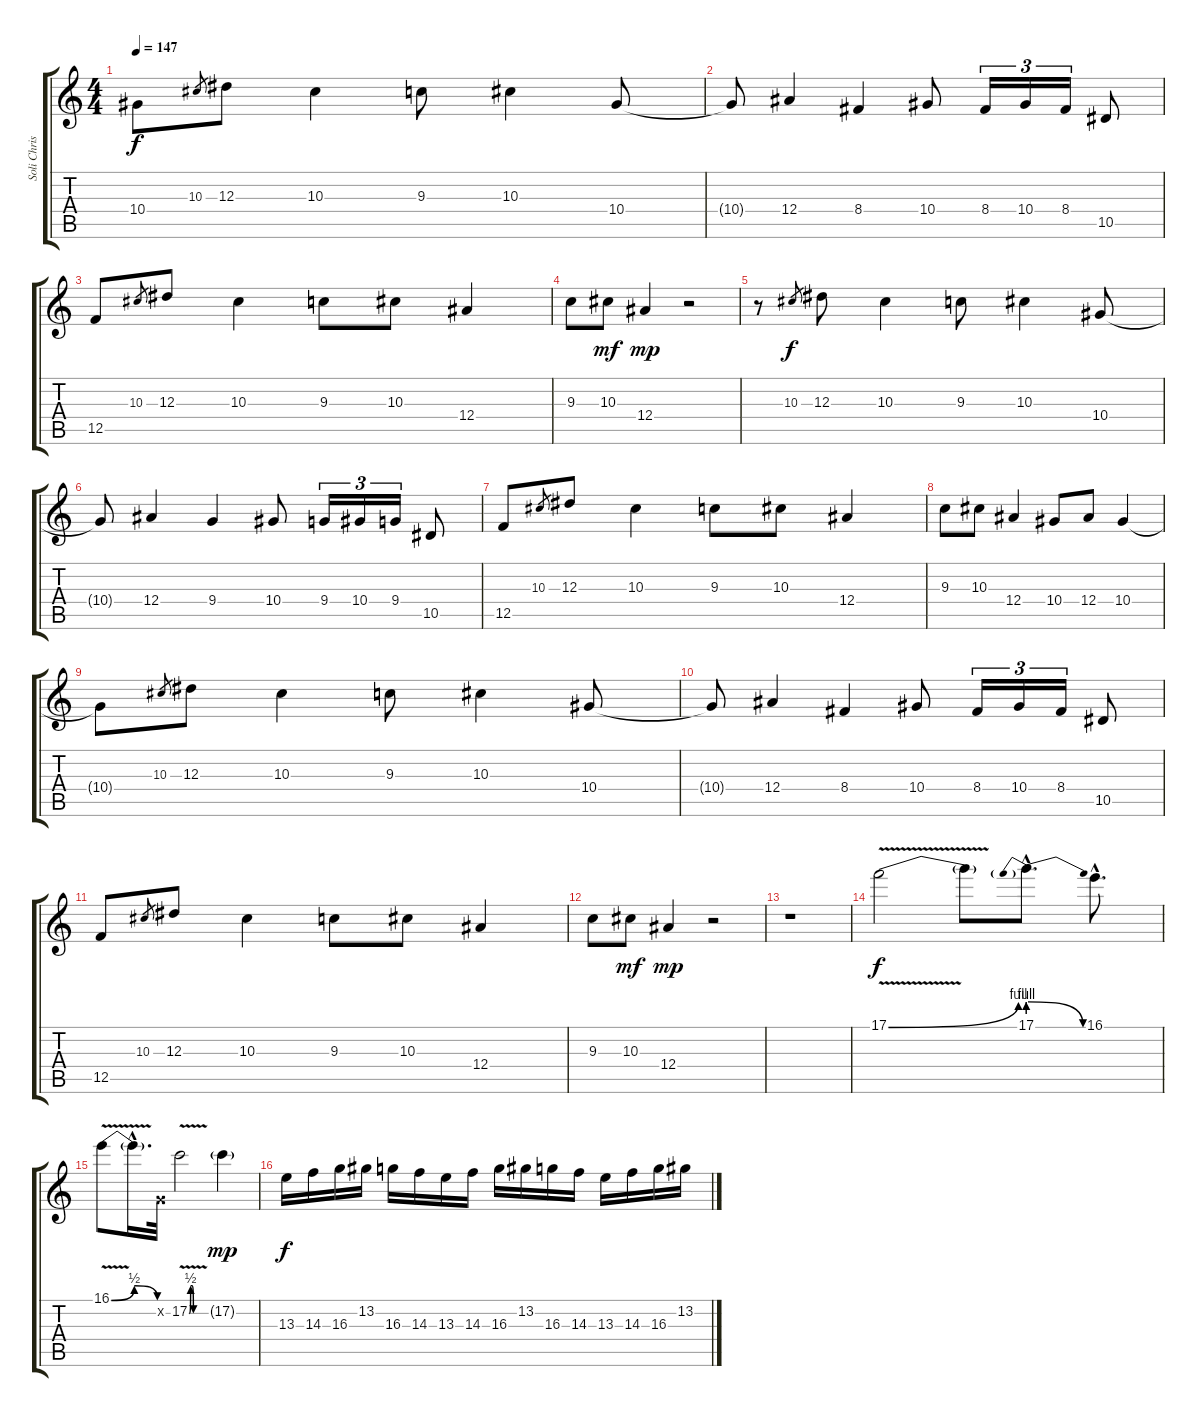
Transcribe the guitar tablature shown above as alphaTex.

\track ("Soli Christopher Amott" "Soli Chris") {instrument distortionguitar}
\staff {score tabs}
\tuning (C4 G3 Eb3 Bb2 F2 C2) {hide}
\ts (4 4)
\tempo 147
\clef g2
\ks c
10.4{t}.8{dy f} 10.3.8{gr} 12.3.8 10.3.4 9.3.8 10.3.4 10.4.8 |
10.4{t}.8 12.4.4 8.4.4 10.4.8 8.4.16{tu (3 2)} 10.4.16{tu (3 2)} 8.4.16{tu (3 2)} 10.5.8 |
12.5.8 10.3.8{gr} 12.3.8 10.3.4 9.3.8 10.3.8 12.4.4 |
9.3.8 10.3.8{dy mf} 12.4.4{dy mp} r.2 |
r.8 10.3.8{gr dy f} 12.3.8 10.3.4 9.3.8 10.3.4 10.4.8 |
10.4{t}.8 12.4.4 9.4.4 10.4.8 9.4.16{tu (3 2)} 10.4.16{tu (3 2)} 9.4.16{tu (3 2)} 10.5.8 |
12.5.8 10.3.8{gr} 12.3.8 10.3.4 9.3.8 10.3.8 12.4.4 |
9.3.8 10.3.8 12.4.4 10.4.8 12.4.8 10.4.4 |
10.4{t}.8 10.3.8{gr} 12.3.8 10.3.4 9.3.8 10.3.4 10.4.8 |
10.4{t}.8 12.4.4 8.4.4 10.4.8 8.4.16{tu (3 2)} 10.4.16{tu (3 2)} 8.4.16{tu (3 2)} 10.5.8 |
12.5.8 10.3.8{gr} 12.3.8 10.3.4 9.3.8 10.3.8 12.4.4 |
9.3.8 10.3.8{dy mf} 12.4.4{dy mp} r.2 |
r.1 |
17.1{be (bend 0 0 60 4) v}.2{dy f} 17.1{t}.8 17.1{be (prebendrelease 0 4 60 0) hac}.8{d} 16.1{hac}.8{d} |
16.1{be (bendrelease 0 0 30 2 30 2 60 0) v}.8 16.1{hac t}.16{d} 0.2{x}.32 17.2{be (custom 0 0 5 2 10 2 15 0 45 0 60 0) v}.2 17.2{g}.4{dy mp} |
13.3.16{dy f} 14.3.16 16.3.16 13.2.16 16.3.16 14.3.16 13.3.16 14.3.16 16.3.16 13.2.16 16.3.16 14.3.16 13.3.16 14.3.16 16.3.16 13.2.16
